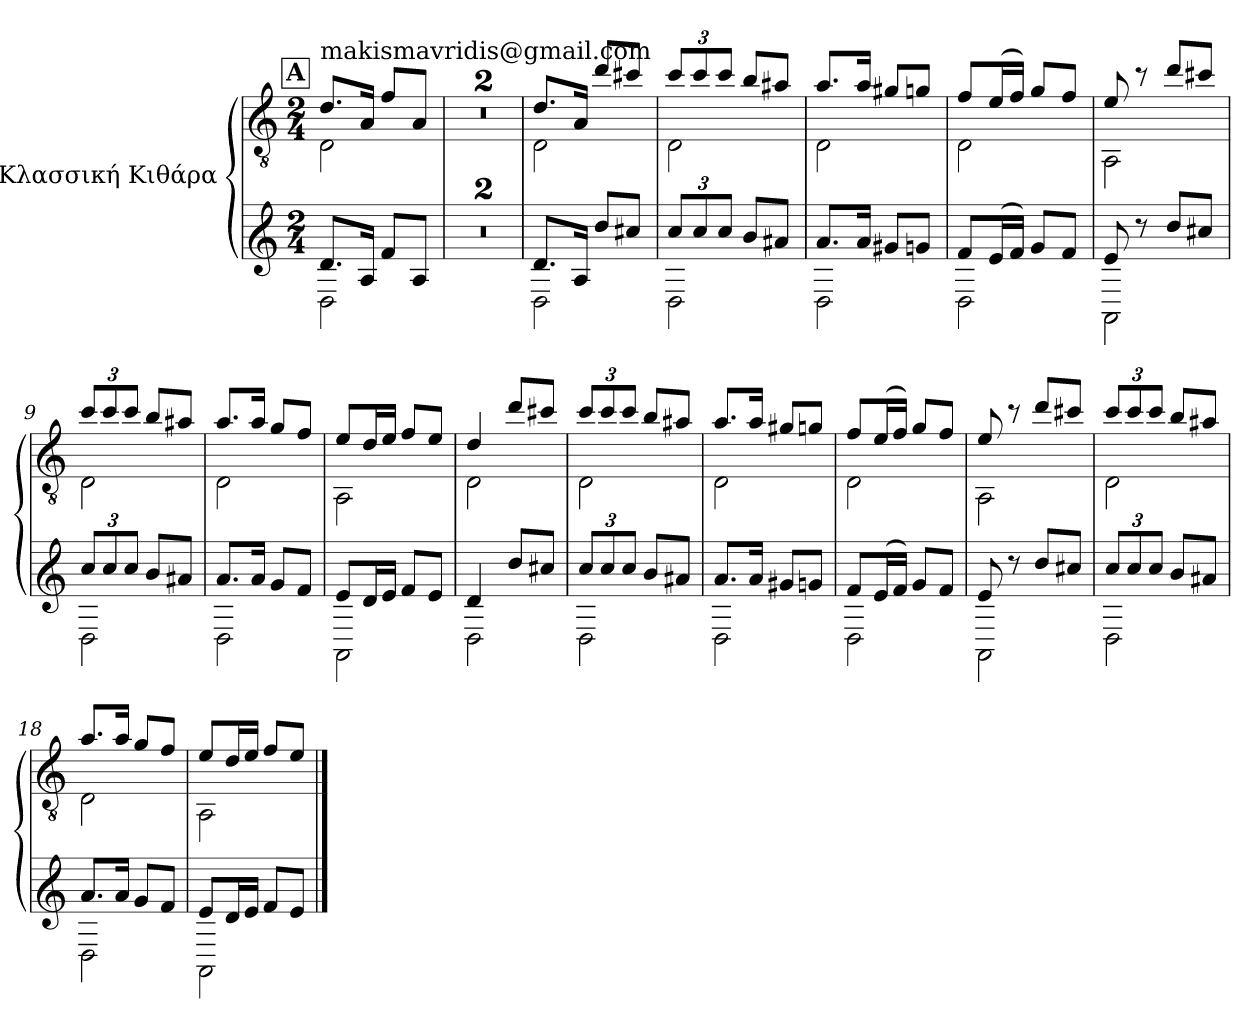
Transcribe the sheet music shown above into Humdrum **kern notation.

**kern	**kern
*part2	*part1
*staff2	*staff1
*I"Κλασσική Κιθάρα	*I"Κλασσική Κιθάρα
*stria6	*
*	*clefGv2
*k[]	*k[]
*M2/4	*M2/4
*MM60	*MM60
!!LO:REH:place=s1:a:B:fs=14:t=A
=1	=1
*^	*^
!	!	!LO:TX:a:t=makismavridis@gmail.com	!
8.d/L	2D\	8.d/L	2D\
16A/Jk	.	16A/Jk	.
8f/L	.	8f/L	.
8A/J	.	8A/J	.
*v	*v	*	*
*	*v	*v
=2	=2
2r	2r
=3	=3
2r	2r
=4	=4
*^	*^
8.d/L	2D\	8.d/L	2D\
16A/Jk	.	16A/Jk	.
8dd/L	.	8dd/L	.
8cc#X/J	.	8cc#X/J	.
=5	=5	=5	=5
*Xbrackettup	*	*Xbrackettup	*
12cc/L	2D\	12cc/L	2D\
12cc/	.	12cc/	.
12cc/J	.	12cc/J	.
8b/L	.	8b/L	.
8a#X/J	.	8a#X/J	.
=6	=6	=6	=6
8.a/L	2D\	8.a/L	2D\
16a/Jk	.	16a/Jk	.
8g#X/L	.	8g#X/L	.
8gn/J	.	8gn/J	.
=7	=7	=7	=7
8f/L	2D\	8f/L	2D\
(16e/L	.	(16e/L	.
16f/JJ)	.	16f/JJ)	.
8g/L	.	8g/L	.
8f/J	.	8f/J	.
!!LO:LB:g=z	!!
=8	=8	=8	=8
8e/	2AA\	8e/	2AA\
8r	.	8r	.
8dd/L	.	8dd/L	.
8cc#X/J	.	8cc#X/J	.
=9	=9	=9	=9
12cc/L	2D\	12cc/L	2D\
12cc/	.	12cc/	.
12cc/J	.	12cc/J	.
8b/L	.	8b/L	.
8a#X/J	.	8a#X/J	.
=10	=10	=10	=10
8.a/L	2D\	8.a/L	2D\
16a/Jk	.	16a/Jk	.
8g/L	.	8g/L	.
8f/J	.	8f/J	.
=11	=11	=11	=11
8e/L	2AA\	8e/L	2AA\
16d/L	.	16d/L	.
16e/JJ	.	16e/JJ	.
8f/L	.	8f/L	.
8e/J	.	8e/J	.
=12	=12	=12	=12
4d/	2D\	4d/	2D\
8dd/L	.	8dd/L	.
8cc#X/J	.	8cc#X/J	.
=13	=13	=13	=13
12cc/L	2D\	12cc/L	2D\
12cc/	.	12cc/	.
12cc/J	.	12cc/J	.
8b/L	.	8b/L	.
8a#X/J	.	8a#X/J	.
=14	=14	=14	=14
8.a/L	2D\	8.a/L	2D\
16a/Jk	.	16a/Jk	.
8g#X/L	.	8g#X/L	.
8gn/J	.	8gn/J	.
!!LO:LB:g=z	!!
=15	=15	=15	=15
8f/L	2D\	8f/L	2D\
(16e/L	.	(16e/L	.
16f/JJ)	.	16f/JJ)	.
8g/L	.	8g/L	.
8f/J	.	8f/J	.
=16	=16	=16	=16
8e/	2AA\	8e/	2AA\
8r	.	8r	.
8dd/L	.	8dd/L	.
8cc#X/J	.	8cc#X/J	.
=17	=17	=17	=17
12cc/L	2D\	12cc/L	2D\
12cc/	.	12cc/	.
12cc/J	.	12cc/J	.
8b/L	.	8b/L	.
8a#X/J	.	8a#X/J	.
=18	=18	=18	=18
8.a/L	2D\	8.a/L	2D\
16a/Jk	.	16a/Jk	.
8g/L	.	8g/L	.
8f/J	.	8f/J	.
=19	=19	=19	=19
8e/L	2AA\	8e/L	2AA\
16d/L	.	16d/L	.
16e/JJ	.	16e/JJ	.
8f/L	.	8f/L	.
8e/J	.	8e/J	.
*v	*v	*	*
*	*v	*v
==	==
*-	*-
